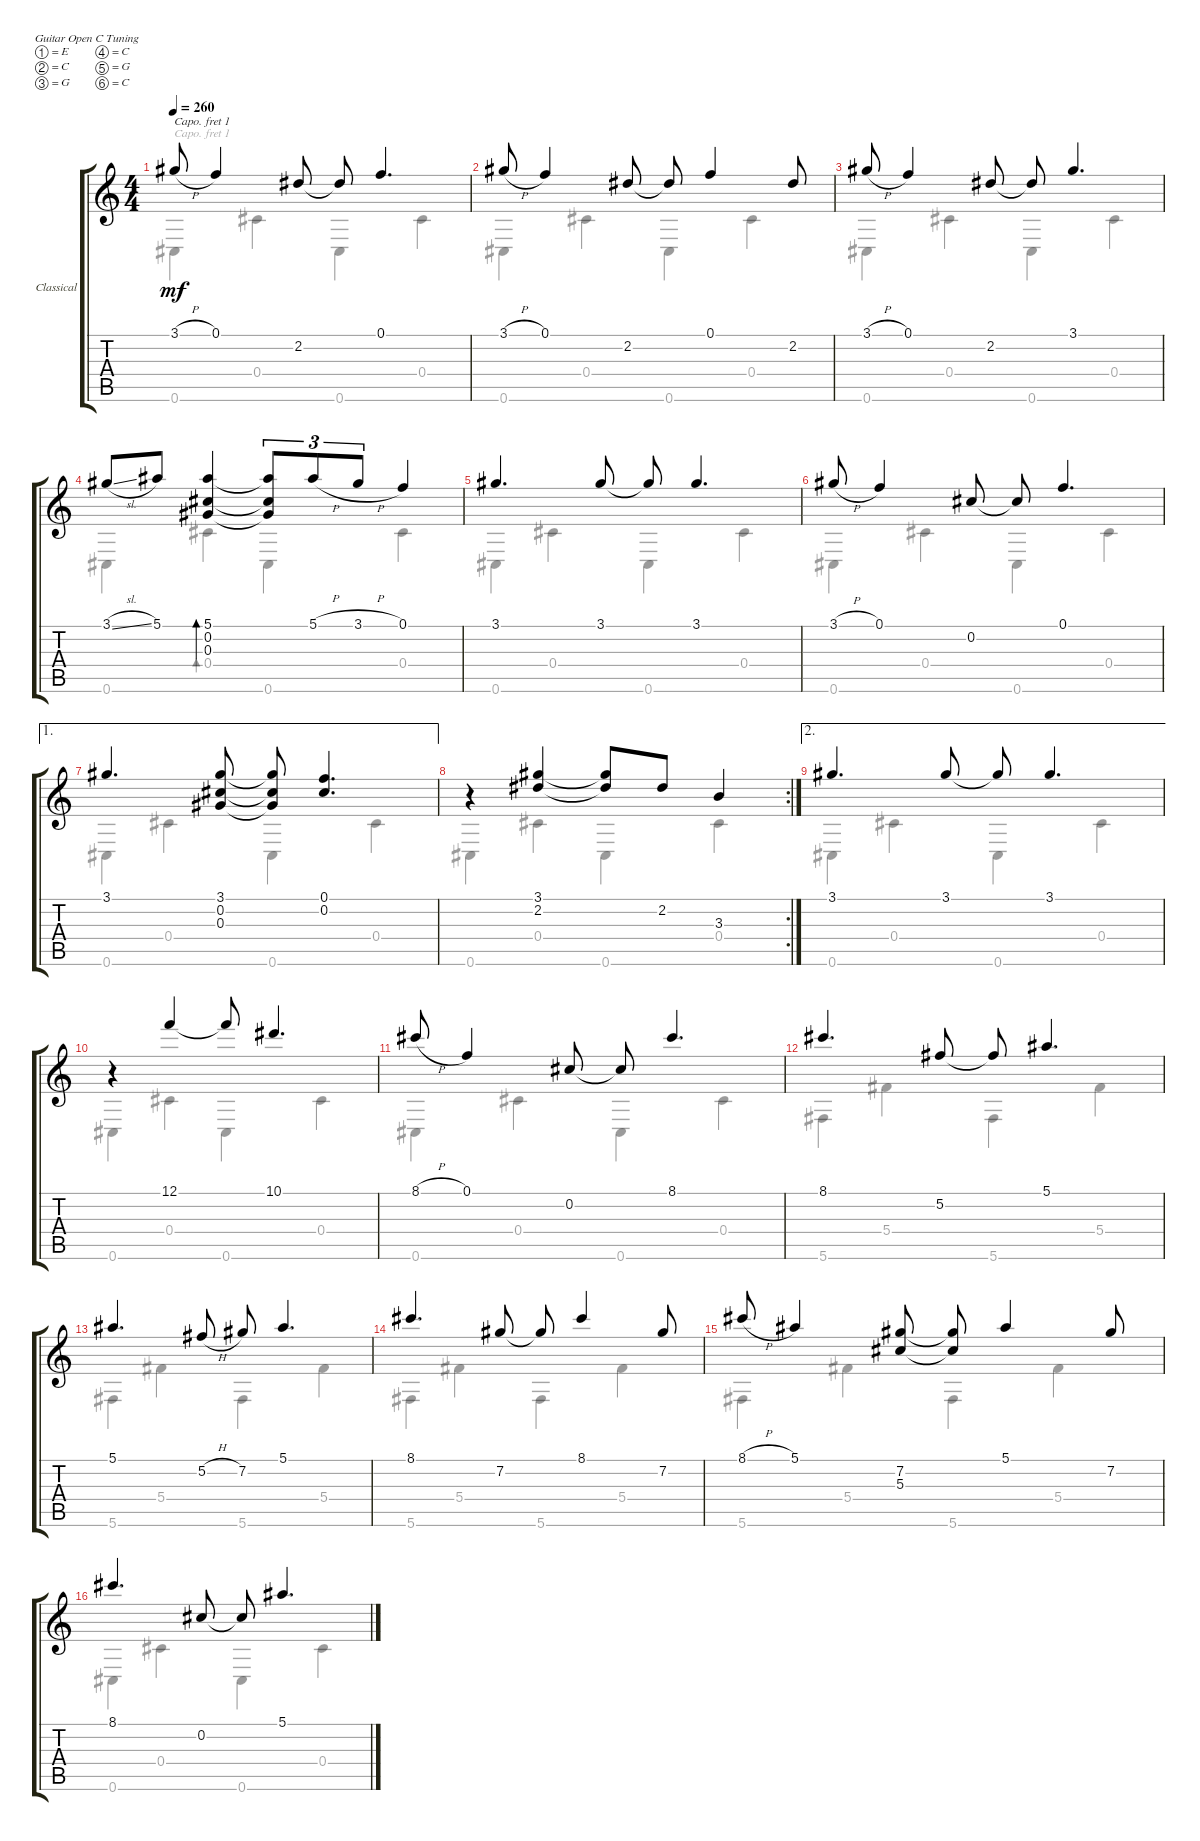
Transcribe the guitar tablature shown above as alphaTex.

\defaultSystemsLayout 4
\bracketExtendMode groupsimilarinstruments
\firstSystemTrackNameOrientation horizontal
\otherSystemsTrackNameOrientation horizontal
\track ("Classical Guitar" "Classical ") {instrument acousticguitarsteel}
\staff {score tabs}
\capo 1
\tuning (E4 C4 G3 C3 G2 C2)
\voice
\ts (4 4)
\tempo 260
\clef g2
\ks c
3.1{h}.8{dy mf} 0.1.4 2.2.8 2.2{t}.8 0.1.4{d} |
3.1{h}.8 0.1.4 2.2.8 2.2{t}.8 0.1.4 2.2.8 |
3.1{h}.8 0.1.4 2.2.8 2.2{t}.8 3.1.4{d} |
3.1{sl}.8 5.1.8 (5.1 0.2 0.3).4{bd 30} (0.3{t} 0.2{t} 5.1{t}).8{tu (3 2)} 5.1{h}.8{tu (3 2)} 3.1{h}.8{tu (3 2)} 0.1.4 |
3.1.4{d} 3.1.8 3.1{t}.8 3.1.4{d} |
3.1{h}.8 0.1.4 0.2.8 0.2{t}.8 0.1.4{d} |
\ae 1
3.1.4{d} (3.1 0.2 0.3).8 (0.3{t} 0.2{t} 3.1{t}).8 (0.1 0.2).4{d} |
\rc 2
r.4 (3.1 2.2).4 (2.2{t} 3.1{t}).8 2.2.8 3.3.4 |
\ae 2
3.1.4{d} 3.1.8 3.1{t}.8 3.1.4{d} |
r.4 12.1.4 12.1{t}.8 10.1.4{d} |
8.1{h}.8 0.1.4 0.2.8 0.2{t}.8 8.1.4{d} |
8.1.4{d} 5.2.8 5.2{t}.8 5.1.4{d} |
5.1.4{d} 5.2{h}.8 7.2.8 5.1.4{d} |
8.1.4{d} 7.2.8 7.2{t}.8 8.1.4 7.2.8 |
8.1{h}.8 5.1.4 (7.2 5.3).8 (5.3{t} 7.2{t}).8 5.1.4 7.2.8 |
8.1.4{d} 0.2.8 0.2{t}.8 5.1.4{d}
\voice
\clef g2
\ottava regular
\simile none
\ks c
0.6.4{dy mf} 0.4.4 0.6.4 0.4.4 |
0.6.4 0.4.4 0.6.4 0.4.4 |
0.6.4 0.4.4 0.6.4 0.4.4 |
0.6.4 0.4.4{bd 0} 0.6.4 0.4.4 |
0.6.4 0.4.4 0.6.4 0.4.4 |
0.6.4 0.4.4 0.6.4 0.4.4 |
0.6.4 0.4.4 0.6.4 0.4.4 |
0.6.4 0.4.4 0.6.4 0.4.4 |
0.6.4 0.4.4 0.6.4 0.4.4 |
0.6.4 0.4.4 0.6.4 0.4.4 |
0.6.4 0.4.4 0.6.4 0.4.4 |
5.6.4 5.4.4 5.6.4 5.4.4 |
5.6.4 5.4.4 5.6.4 5.4.4 |
5.6.4 5.4.4 5.6.4 5.4.4 |
5.6.4 5.4.4 5.6.4 5.4.4 |
0.6.4 0.4.4 0.6.4 0.4.4
